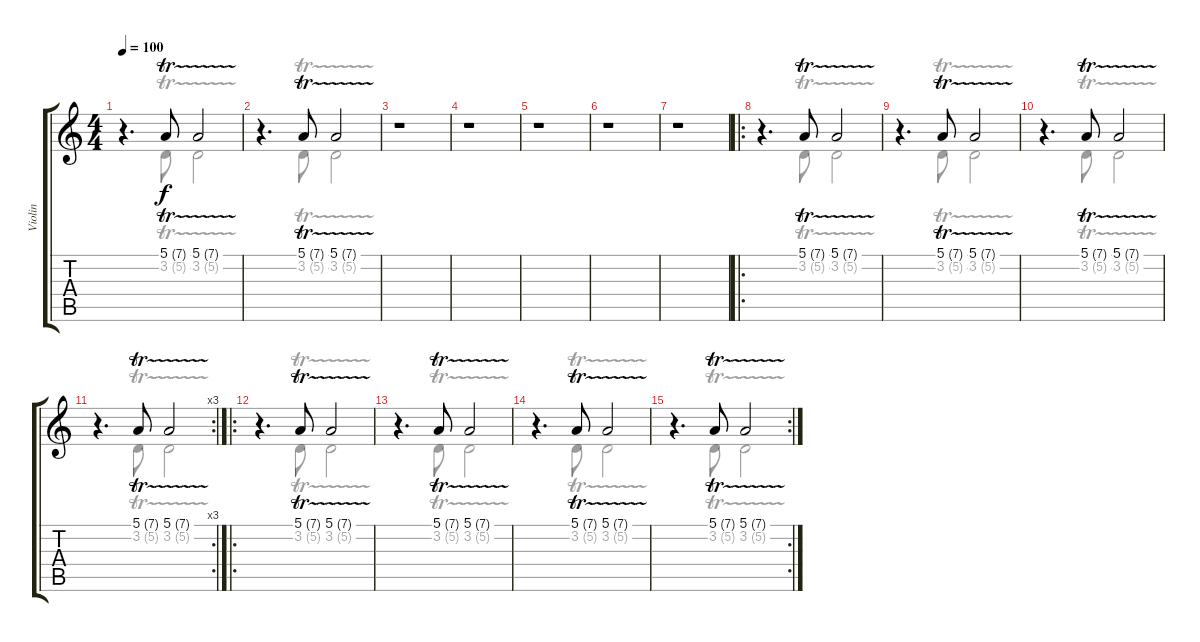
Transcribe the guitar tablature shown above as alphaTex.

\track ("Violin" "Violin") {instrument violin}
\staff {score tabs}
\tuning (E4 B3 G3 D3 A2 E2) {hide}
\voice
\ts (4 4)
\tempo 100
\clef g2
\ks c
r.4{d dy f} 5.1{tr (7 32)}.8 5.1{tr (7 32)}.2 |
r.4{d} 5.1{tr (7 32)}.8 5.1{tr (7 32)}.2 |
r.1 |
r.1 |
r.1 |
r.1 |
r.1 |
\ro
r.4{d} 5.1{tr (7 32)}.8 5.1{tr (7 32)}.2 |
r.4{d} 5.1{tr (7 32)}.8 5.1{tr (7 32)}.2 |
r.4{d} 5.1{tr (7 32)}.8 5.1{tr (7 32)}.2 |
\rc 3
r.4{d} 5.1{tr (7 32)}.8 5.1{tr (7 32)}.2 |
\ro
r.4{d} 5.1{tr (7 32)}.8 5.1{tr (7 32)}.2 |
r.4{d} 5.1{tr (7 32)}.8 5.1{tr (7 32)}.2 |
r.4{d} 5.1{tr (7 32)}.8 5.1{tr (7 32)}.2 |
\rc 2
r.4{d} 5.1{tr (7 32)}.8 5.1{tr (7 32)}.2
\voice
\clef g2
\ottava regular
\simile none
\ks c
r.4{d dy f} 3.2{tr (5 32)}.8 3.2{tr (5 32)}.2 |
r.4{d} 3.2{tr (5 32)}.8 3.2{tr (5 32)}.2 |
|
|
|
|
|
r.4{d} 3.2{tr (5 32)}.8 3.2{tr (5 32)}.2 |
r.4{d} 3.2{tr (5 32)}.8 3.2{tr (5 32)}.2 |
r.4{d} 3.2{tr (5 32)}.8 3.2{tr (5 32)}.2 |
r.4{d} 3.2{tr (5 32)}.8 3.2{tr (5 32)}.2 |
r.4{d} 3.2{tr (5 32)}.8 3.2{tr (5 32)}.2 |
r.4{d} 3.2{tr (5 32)}.8 3.2{tr (5 32)}.2 |
r.4{d} 3.2{tr (5 32)}.8 3.2{tr (5 32)}.2 |
r.4{d} 3.2{tr (5 32)}.8 3.2{tr (5 32)}.2
